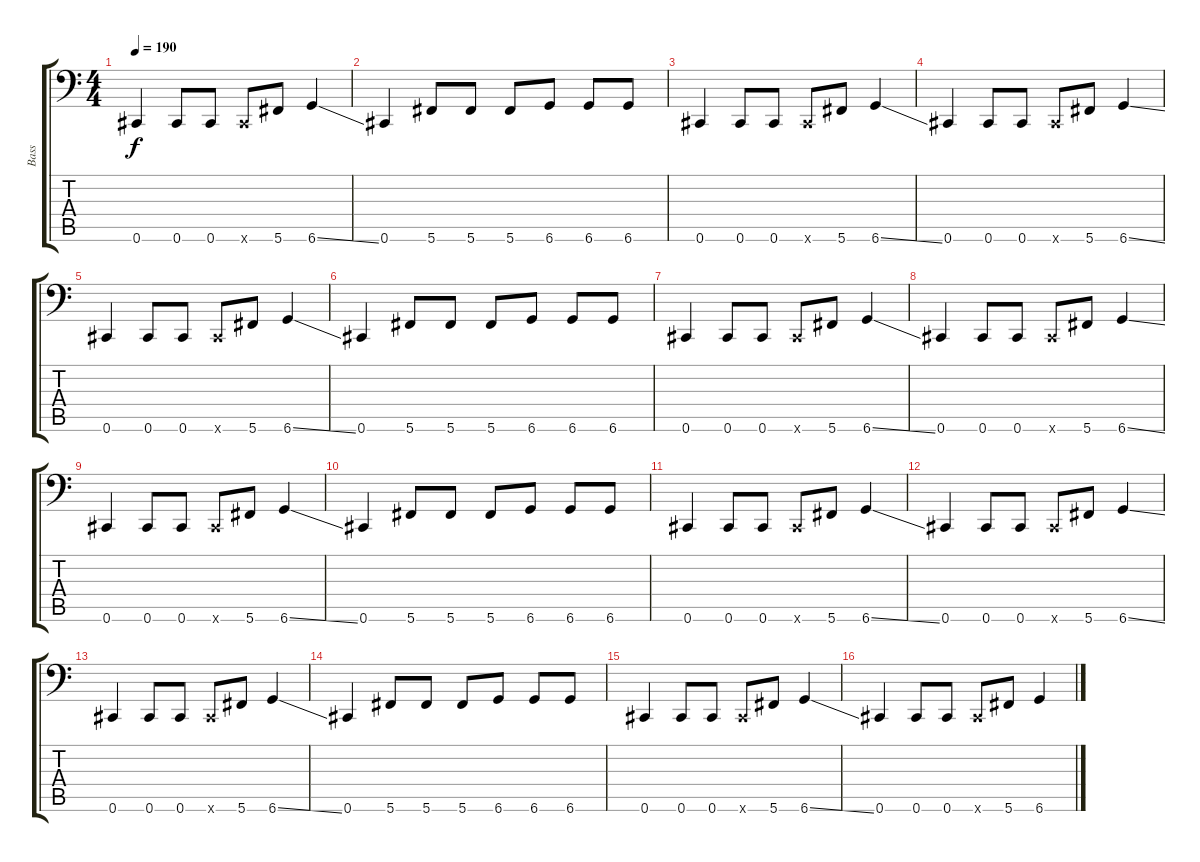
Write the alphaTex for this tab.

\track ("Bass" "Bass") {instrument electricbassfinger}
\staff {score tabs}
\tuning (Eb3 Bb2 Gb2 Db2 Ab1 Db1) {hide}
\ts (4 4)
\tempo 190
\clef f4
\ks c
0.6.4{dy f} 0.6.8 0.6.8 0.6{x}.8 5.6.8 6.6{ss}.4 |
0.6.4 5.6.8 5.6.8 5.6.8 6.6.8 6.6.8 6.6.8 |
0.6.4 0.6.8 0.6.8 0.6{x}.8 5.6.8 6.6{ss}.4 |
0.6.4 0.6.8 0.6.8 0.6{x}.8 5.6.8 6.6{ss}.4 |
0.6.4 0.6.8 0.6.8 0.6{x}.8 5.6.8 6.6{ss}.4 |
0.6.4 5.6.8 5.6.8 5.6.8 6.6.8 6.6.8 6.6.8 |
0.6.4 0.6.8 0.6.8 0.6{x}.8 5.6.8 6.6{ss}.4 |
0.6.4 0.6.8 0.6.8 0.6{x}.8 5.6.8 6.6{ss}.4 |
0.6.4 0.6.8 0.6.8 0.6{x}.8 5.6.8 6.6{ss}.4 |
0.6.4 5.6.8 5.6.8 5.6.8 6.6.8 6.6.8 6.6.8 |
0.6.4 0.6.8 0.6.8 0.6{x}.8 5.6.8 6.6{ss}.4 |
0.6.4 0.6.8 0.6.8 0.6{x}.8 5.6.8 6.6{ss}.4 |
0.6.4 0.6.8 0.6.8 0.6{x}.8 5.6.8 6.6{ss}.4 |
0.6.4 5.6.8 5.6.8 5.6.8 6.6.8 6.6.8 6.6.8 |
0.6.4 0.6.8 0.6.8 0.6{x}.8 5.6.8 6.6{ss}.4 |
0.6.4 0.6.8 0.6.8 0.6{x}.8 5.6.8 6.6{ss}.4
